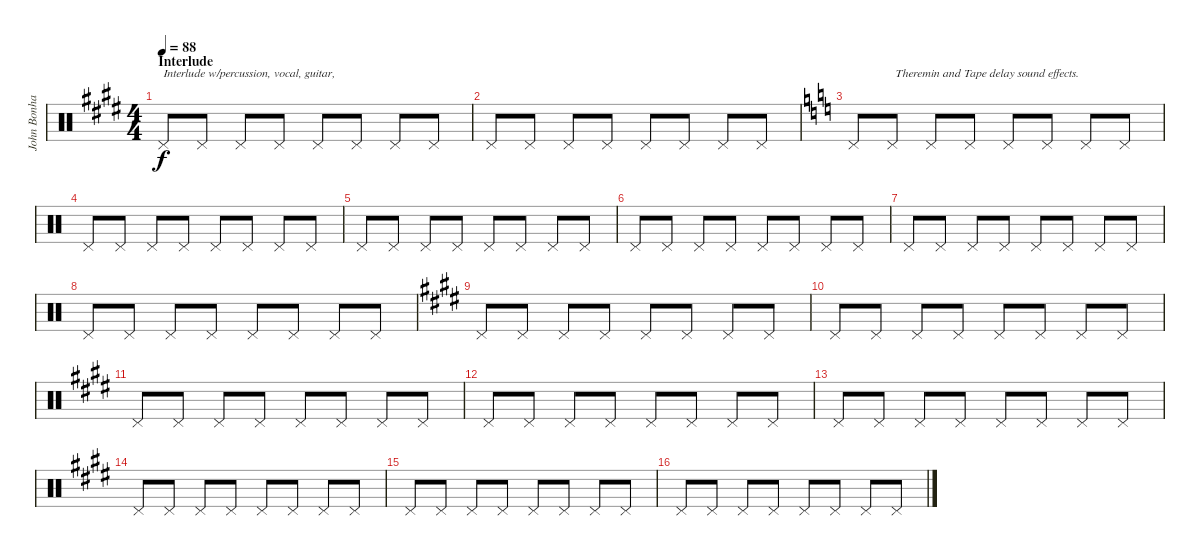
\track ("John Bonham Drums" "John Bonha") {instrument percussion}
\staff {score}
\articulation defaults
\ts (4 4)
\section ("" "Interlude")
\tempo 88
\clef neutral
\ks e "Pedal Hi-Hat (hit)".8{txt "Interlude w/percussion, vocal, guitar," dy f} "Pedal Hi-Hat (hit)".8 "Pedal Hi-Hat (hit)".8 "Pedal Hi-Hat (hit)".8 "Pedal Hi-Hat (hit)".8 "Pedal Hi-Hat (hit)".8 "Pedal Hi-Hat (hit)".8 "Pedal Hi-Hat (hit)".8
|
"Pedal Hi-Hat (hit)".8 "Pedal Hi-Hat (hit)".8 "Pedal Hi-Hat (hit)".8 "Pedal Hi-Hat (hit)".8 "Pedal Hi-Hat (hit)".8 "Pedal Hi-Hat (hit)".8 "Pedal Hi-Hat (hit)".8 "Pedal Hi-Hat (hit)".8 |
\ks c "Pedal Hi-Hat (hit)".8 "Pedal Hi-Hat (hit)".8{txt " Theremin and Tape delay sound effects."} "Pedal Hi-Hat (hit)".8 "Pedal Hi-Hat (hit)".8 "Pedal Hi-Hat (hit)".8 "Pedal Hi-Hat (hit)".8 "Pedal Hi-Hat (hit)".8 "Pedal Hi-Hat (hit)".8
|
"Pedal Hi-Hat (hit)".8 "Pedal Hi-Hat (hit)".8 "Pedal Hi-Hat (hit)".8 "Pedal Hi-Hat (hit)".8 "Pedal Hi-Hat (hit)".8 "Pedal Hi-Hat (hit)".8 "Pedal Hi-Hat (hit)".8 "Pedal Hi-Hat (hit)".8 |
"Pedal Hi-Hat (hit)".8 "Pedal Hi-Hat (hit)".8 "Pedal Hi-Hat (hit)".8 "Pedal Hi-Hat (hit)".8 "Pedal Hi-Hat (hit)".8 "Pedal Hi-Hat (hit)".8 "Pedal Hi-Hat (hit)".8 "Pedal Hi-Hat (hit)".8 |
"Pedal Hi-Hat (hit)".8 "Pedal Hi-Hat (hit)".8 "Pedal Hi-Hat (hit)".8 "Pedal Hi-Hat (hit)".8 "Pedal Hi-Hat (hit)".8 "Pedal Hi-Hat (hit)".8 "Pedal Hi-Hat (hit)".8 "Pedal Hi-Hat (hit)".8 |
"Pedal Hi-Hat (hit)".8 "Pedal Hi-Hat (hit)".8 "Pedal Hi-Hat (hit)".8 "Pedal Hi-Hat (hit)".8 "Pedal Hi-Hat (hit)".8 "Pedal Hi-Hat (hit)".8 "Pedal Hi-Hat (hit)".8 "Pedal Hi-Hat (hit)".8 |
"Pedal Hi-Hat (hit)".8 "Pedal Hi-Hat (hit)".8 "Pedal Hi-Hat (hit)".8 "Pedal Hi-Hat (hit)".8 "Pedal Hi-Hat (hit)".8 "Pedal Hi-Hat (hit)".8 "Pedal Hi-Hat (hit)".8 "Pedal Hi-Hat (hit)".8 |
\ks e "Pedal Hi-Hat (hit)".8 "Pedal Hi-Hat (hit)".8 "Pedal Hi-Hat (hit)".8 "Pedal Hi-Hat (hit)".8 "Pedal Hi-Hat (hit)".8 "Pedal Hi-Hat (hit)".8 "Pedal Hi-Hat (hit)".8 "Pedal Hi-Hat (hit)".8
|
"Pedal Hi-Hat (hit)".8 "Pedal Hi-Hat (hit)".8 "Pedal Hi-Hat (hit)".8 "Pedal Hi-Hat (hit)".8 "Pedal Hi-Hat (hit)".8 "Pedal Hi-Hat (hit)".8 "Pedal Hi-Hat (hit)".8 "Pedal Hi-Hat (hit)".8 |
"Pedal Hi-Hat (hit)".8 "Pedal Hi-Hat (hit)".8 "Pedal Hi-Hat (hit)".8 "Pedal Hi-Hat (hit)".8 "Pedal Hi-Hat (hit)".8 "Pedal Hi-Hat (hit)".8 "Pedal Hi-Hat (hit)".8 "Pedal Hi-Hat (hit)".8 |
"Pedal Hi-Hat (hit)".8 "Pedal Hi-Hat (hit)".8 "Pedal Hi-Hat (hit)".8 "Pedal Hi-Hat (hit)".8 "Pedal Hi-Hat (hit)".8 "Pedal Hi-Hat (hit)".8 "Pedal Hi-Hat (hit)".8 "Pedal Hi-Hat (hit)".8 |
"Pedal Hi-Hat (hit)".8 "Pedal Hi-Hat (hit)".8 "Pedal Hi-Hat (hit)".8 "Pedal Hi-Hat (hit)".8 "Pedal Hi-Hat (hit)".8 "Pedal Hi-Hat (hit)".8 "Pedal Hi-Hat (hit)".8 "Pedal Hi-Hat (hit)".8 |
"Pedal Hi-Hat (hit)".8 "Pedal Hi-Hat (hit)".8 "Pedal Hi-Hat (hit)".8 "Pedal Hi-Hat (hit)".8 "Pedal Hi-Hat (hit)".8 "Pedal Hi-Hat (hit)".8 "Pedal Hi-Hat (hit)".8 "Pedal Hi-Hat (hit)".8 |
"Pedal Hi-Hat (hit)".8 "Pedal Hi-Hat (hit)".8 "Pedal Hi-Hat (hit)".8 "Pedal Hi-Hat (hit)".8 "Pedal Hi-Hat (hit)".8 "Pedal Hi-Hat (hit)".8 "Pedal Hi-Hat (hit)".8 "Pedal Hi-Hat (hit)".8 |
"Pedal Hi-Hat (hit)".8 "Pedal Hi-Hat (hit)".8 "Pedal Hi-Hat (hit)".8 "Pedal Hi-Hat (hit)".8 "Pedal Hi-Hat (hit)".8 "Pedal Hi-Hat (hit)".8 "Pedal Hi-Hat (hit)".8 "Pedal Hi-Hat (hit)".8
